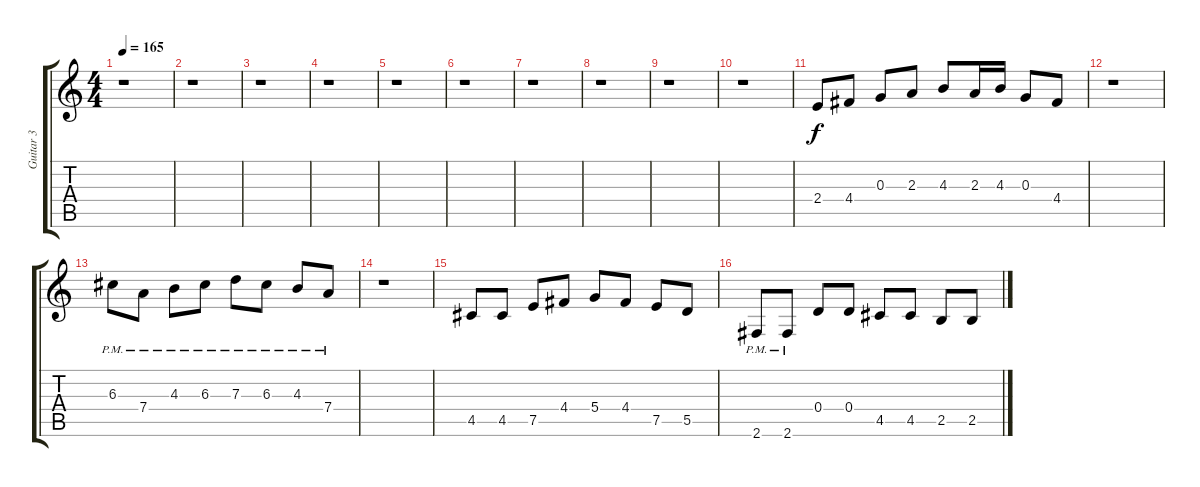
\track ("Guitar 3" "Guitar 3") {instrument distortionguitar}
\staff {score tabs}
\tuning (E4 B3 G3 D3 A2 E2) {hide}
\ts (4 4)
\tempo 165
\clef g2
\ks c
r.1{dy f} |
r.1 |
r.1 |
r.1 |
r.1 |
r.1 |
r.1 |
r.1 |
r.1 |
r.1 |
2.4.8 4.4.8 0.3.8 2.3.8 4.3.8 2.3.16 4.3.16 0.3.8 4.4.8 |
r.1 |
6.3{pm}.8 7.4{pm}.8 4.3{pm}.8 6.3{pm}.8 7.3{pm}.8 6.3{pm}.8 4.3{pm}.8 7.4{pm}.8 |
r.1 |
4.5.8 4.5.8 7.5.8 4.4.8 5.4.8 4.4.8 7.5.8 5.5.8 |
2.6{pm}.8 2.6{pm}.8 0.4.8 0.4.8 4.5.8 4.5.8 2.5.8 2.5.8
